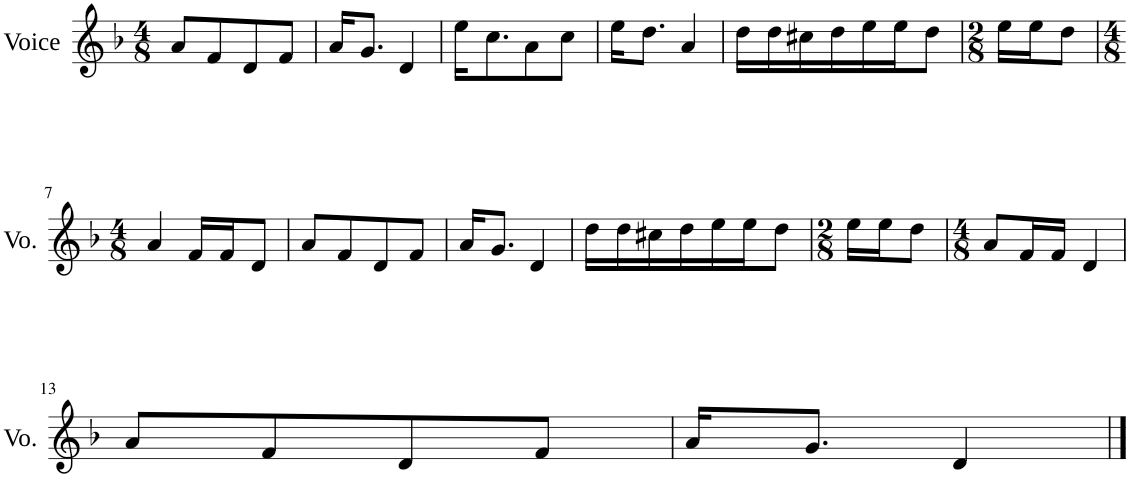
**kern
*part1
*staff1
*I"Voice
*I'Vo.
*clefG2
*k[b-]
*M4/8
=1
8a/L
8f/
8d/
8f/J
=2
16a/KL
8.g/J
4d/
=3
16ee\KL
8.cc\
8a\
8cc\J
=4
16ee\KL
8.dd\J
4a/
=5
16dd\LL
16dd\
16cc#X\
16dd\
16ee\
16ee\J
8dd\J
=6
*M2/8
16ee\LL
16ee\J
8dd\J
!!LO:LB:g=z
=7
*M4/8
4a/
16f/LL
16f/J
8d/J
=8
8a/L
8f/
8d/
8f/J
=9
16a/KL
8.g/J
4d/
=10
16dd\LL
16dd\
16cc#X\
16dd\
16ee\
16ee\J
8dd\J
=11
*M2/8
16ee\LL
16ee\J
8dd\J
=12
*M4/8
8a/L
16f/L
16f/JJ
4d/
!!LO:LB:g=z
=13
8a/L
8f/
8d/
8f/J
=14
16a/KL
8.g/J
4d/
==
*-
